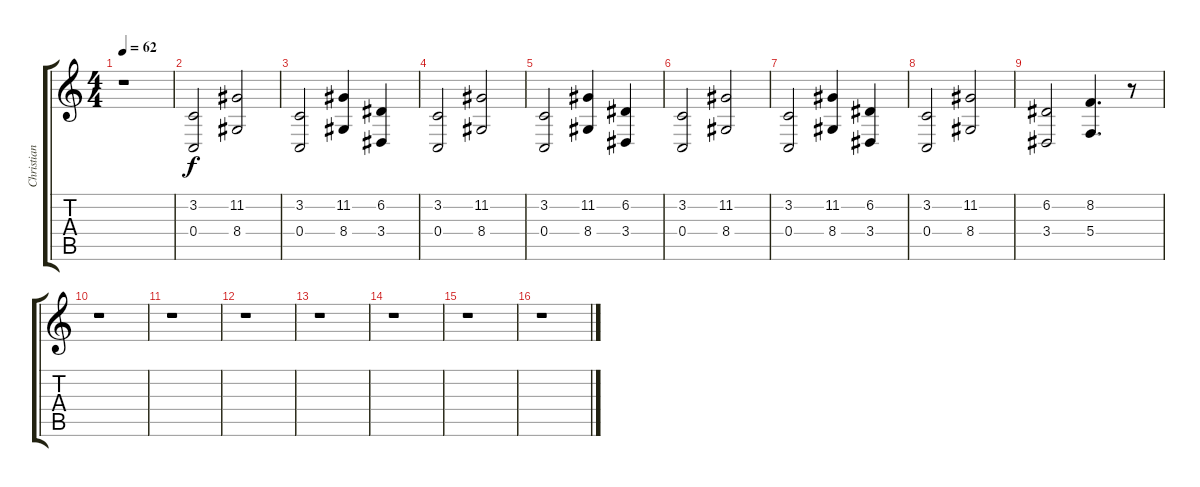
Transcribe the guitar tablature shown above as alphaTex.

\track ("Christian Lorenz" "Christian ") {instrument fx7echoes}
\staff {score tabs}
\tuning (D4 A3 F3 C3 G2 C2) {hide}
\ts (4 4)
\tempo 62
\clef g2
\ks c
r.1{dy f} |
(3.2 0.4).2 (11.2 8.4).2 |
(3.2 0.4).2 (11.2 8.4).4 (6.2 3.4).4 |
(3.2 0.4).2 (11.2 8.4).2 |
(3.2 0.4).2 (11.2 8.4).4 (6.2 3.4).4 |
(3.2 0.4).2 (11.2 8.4).2 |
(3.2 0.4).2 (11.2 8.4).4 (6.2 3.4).4 |
(3.2 0.4).2 (11.2 8.4).2 |
(6.2 3.4).2 (8.2 5.4).4{d} r.8 |
r.1 |
r.1 |
r.1 |
r.1 |
r.1 |
r.1 |
r.1
